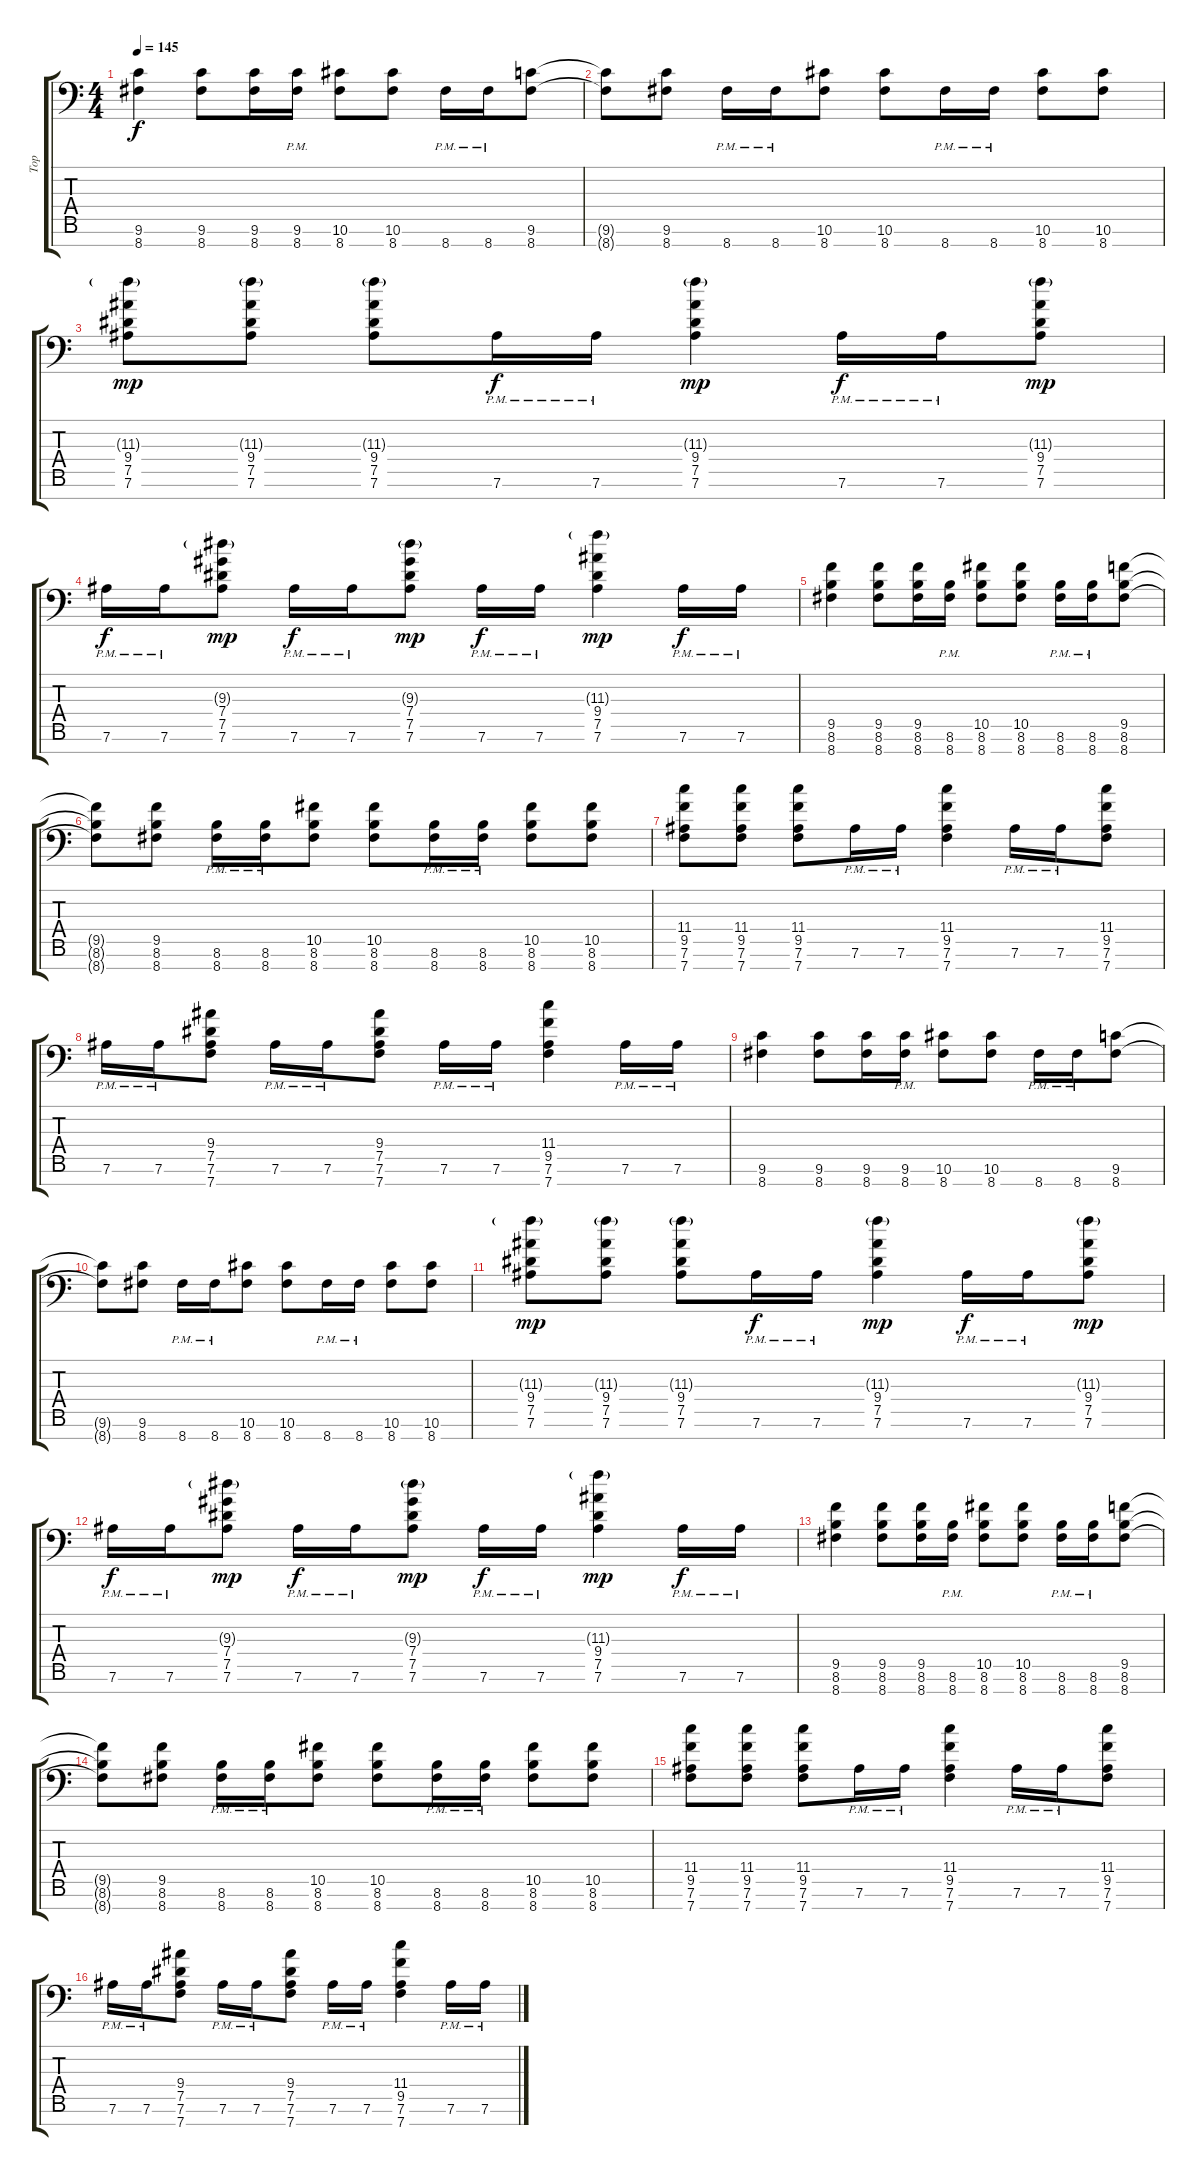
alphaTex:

\track ("Top" "Top") {instrument distortionguitar}
\staff {score tabs}
\tuning (Eb4 Bb3 Gb3 Db3 Ab2 Eb2 Bb1) {hide}
\ts (4 4)
\tempo 145
\clef f4
\ks c
(9.6 8.7).4{dy f} (9.6 8.7).8 (9.6 8.7).16 (9.6{pm} 8.7{pm}).16 (10.6 8.7).8 (10.6 8.7).8 8.7{pm}.16 8.7{pm}.16 (9.6 8.7).8 |
(9.6{t} 8.7{t}).8 (9.6 8.7).8 8.7{pm}.16 8.7{pm}.16 (10.6 8.7).8 (10.6 8.7).8 8.7{pm}.16 8.7{pm}.16 (10.6 8.7).8 (10.6 8.7).8 |
(11.3{g} 9.4 7.5 7.6).8{dy mp} (11.3{g} 9.4 7.5 7.6).8 (11.3{g} 9.4 7.5 7.6).8 7.6{pm}.16{dy f} 7.6{pm}.16 (11.3{g} 9.4 7.5 7.6).4{dy mp} 7.6{pm}.16{dy f} 7.6{pm}.16 (11.3{g} 9.4 7.5 7.6).8{dy mp} |
7.6{pm}.16{dy f} 7.6{pm}.16 (9.3{g} 7.4 7.5 7.6).8{dy mp} 7.6{pm}.16{dy f} 7.6{pm}.16 (9.3{g} 7.4 7.5 7.6).8{dy mp} 7.6{pm}.16{dy f} 7.6{pm}.16 (11.3{g} 9.4 7.5 7.6).4{dy mp} 7.6{pm}.16{dy f} 7.6{pm}.16 |
(9.5 8.6 8.7).4 (9.5 8.6 8.7).8 (9.5 8.6 8.7).16 (8.6{pm} 8.7{pm}).16 (10.5 8.6 8.7).8 (10.5 8.6 8.7).8 (8.6{pm} 8.7{pm}).16 (8.6{pm} 8.7{pm}).16 (9.5 8.6 8.7).8 |
(9.5{t} 8.6{t} 8.7{t}).8 (9.5 8.6 8.7).8 (8.6{pm} 8.7{pm}).16 (8.6{pm} 8.7{pm}).16 (10.5 8.6 8.7).8 (10.5 8.6 8.7).8 (8.6{pm} 8.7{pm}).16 (8.6{pm} 8.7{pm}).16 (10.5 8.6 8.7).8 (10.5 8.6 8.7).8 |
(11.4 9.5 7.6 7.7).8 (11.4 9.5 7.6 7.7).8 (11.4 9.5 7.6 7.7).8 7.6{pm}.16 7.6{pm}.16 (11.4 9.5 7.6 7.7).4 7.6{pm}.16 7.6{pm}.16 (11.4 9.5 7.6 7.7).8 |
7.6{pm}.16 7.6{pm}.16 (9.4 7.5 7.6 7.7).8 7.6{pm}.16 7.6{pm}.16 (9.4 7.5 7.6 7.7).8 7.6{pm}.16 7.6{pm}.16 (11.4 9.5 7.6 7.7).4 7.6{pm}.16 7.6{pm}.16 |
(9.6 8.7).4 (9.6 8.7).8 (9.6 8.7).16 (9.6{pm} 8.7{pm}).16 (10.6 8.7).8 (10.6 8.7).8 8.7{pm}.16 8.7{pm}.16 (9.6 8.7).8 |
(9.6{t} 8.7{t}).8 (9.6 8.7).8 8.7{pm}.16 8.7{pm}.16 (10.6 8.7).8 (10.6 8.7).8 8.7{pm}.16 8.7{pm}.16 (10.6 8.7).8 (10.6 8.7).8 |
(11.3{g} 9.4 7.5 7.6).8{dy mp} (11.3{g} 9.4 7.5 7.6).8 (11.3{g} 9.4 7.5 7.6).8 7.6{pm}.16{dy f} 7.6{pm}.16 (11.3{g} 9.4 7.5 7.6).4{dy mp} 7.6{pm}.16{dy f} 7.6{pm}.16 (11.3{g} 9.4 7.5 7.6).8{dy mp} |
7.6{pm}.16{dy f} 7.6{pm}.16 (9.3{g} 7.4 7.5 7.6).8{dy mp} 7.6{pm}.16{dy f} 7.6{pm}.16 (9.3{g} 7.4 7.5 7.6).8{dy mp} 7.6{pm}.16{dy f} 7.6{pm}.16 (11.3{g} 9.4 7.5 7.6).4{dy mp} 7.6{pm}.16{dy f} 7.6{pm}.16 |
(9.5 8.6 8.7).4 (9.5 8.6 8.7).8 (9.5 8.6 8.7).16 (8.6{pm} 8.7{pm}).16 (10.5 8.6 8.7).8 (10.5 8.6 8.7).8 (8.6{pm} 8.7{pm}).16 (8.6{pm} 8.7{pm}).16 (9.5 8.6 8.7).8 |
(9.5{t} 8.6{t} 8.7{t}).8 (9.5 8.6 8.7).8 (8.6{pm} 8.7{pm}).16 (8.6{pm} 8.7{pm}).16 (10.5 8.6 8.7).8 (10.5 8.6 8.7).8 (8.6{pm} 8.7{pm}).16 (8.6{pm} 8.7{pm}).16 (10.5 8.6 8.7).8 (10.5 8.6 8.7).8 |
(11.4 9.5 7.6 7.7).8 (11.4 9.5 7.6 7.7).8 (11.4 9.5 7.6 7.7).8 7.6{pm}.16 7.6{pm}.16 (11.4 9.5 7.6 7.7).4 7.6{pm}.16 7.6{pm}.16 (11.4 9.5 7.6 7.7).8 |
7.6{pm}.16 7.6{pm}.16 (9.4 7.5 7.6 7.7).8 7.6{pm}.16 7.6{pm}.16 (9.4 7.5 7.6 7.7).8 7.6{pm}.16 7.6{pm}.16 (11.4 9.5 7.6 7.7).4 7.6{pm}.16 7.6{pm}.16
